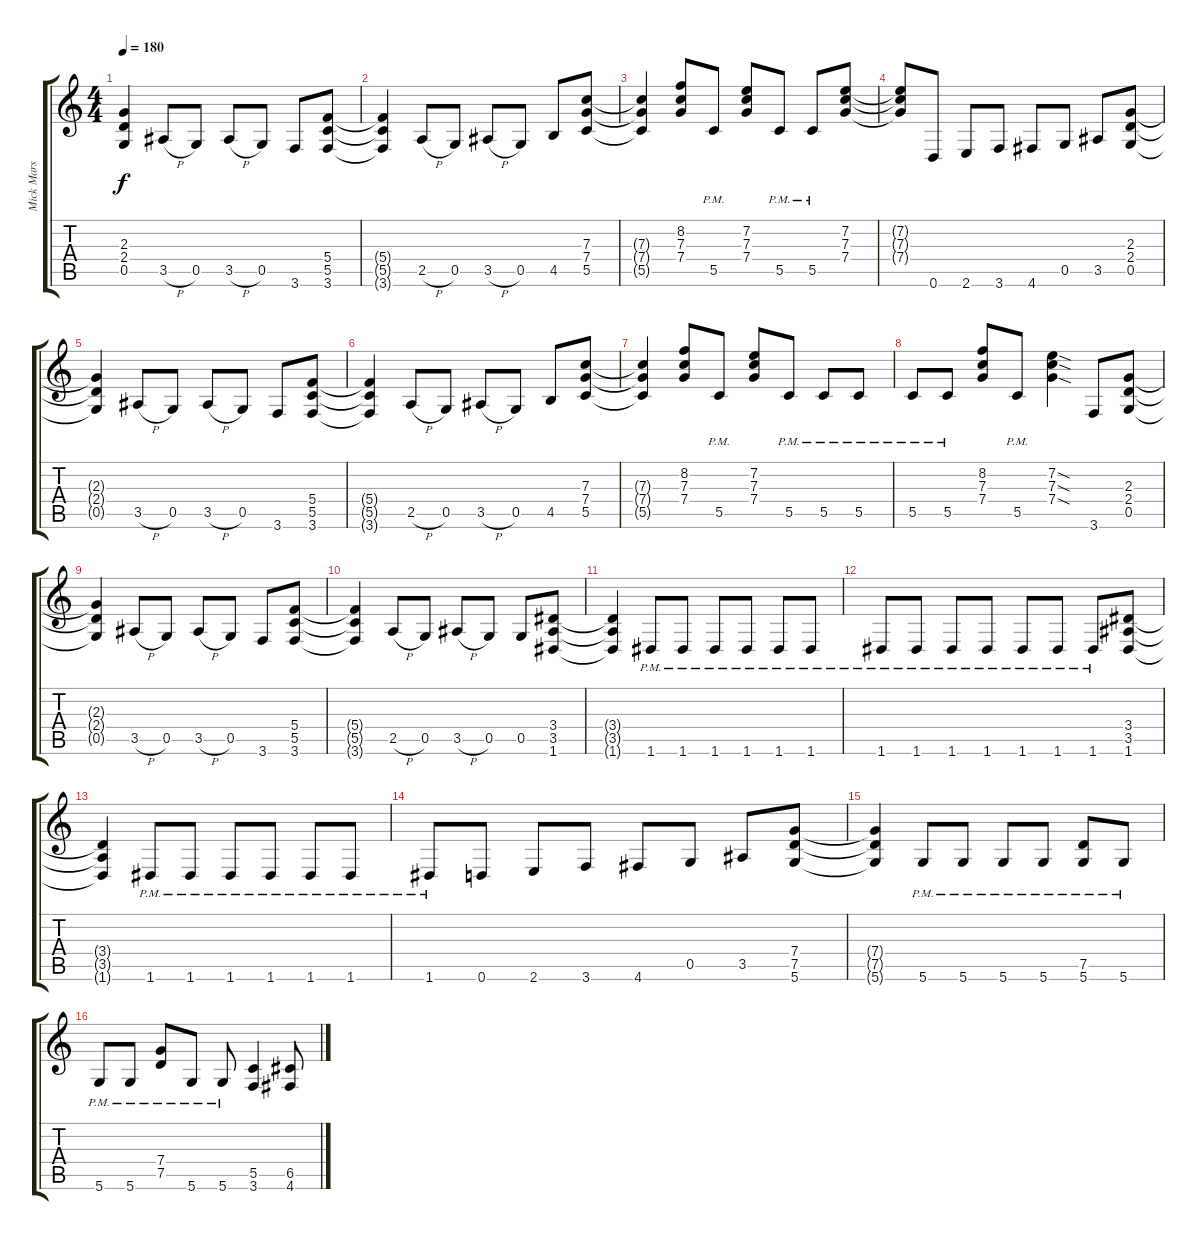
\track ("Mick Mars Rhytm Guitar" "Mick Mars ") {instrument distortionguitar}
\staff {score tabs}
\tuning (D4 A3 F3 C3 G2 D2) {hide}
\ts (4 4)
\tempo 180
\clef g2
\ks c
(2.3{t} 2.4{t} 0.5{t}).4{dy f} 3.5{h}.8 0.5.8 3.5{h}.8 0.5.8 3.6.8 (5.4 5.5 3.6).8 |
(5.4{t} 5.5{t} 3.6{t}).4 2.5{h}.8 0.5.8 3.5{h}.8 0.5.8 4.5.8 (7.3 7.4 5.5).8 |
(7.3{t} 7.4{t} 5.5{t}).4 (8.2 7.3 7.4).8 5.5{pm}.8 (7.2 7.3 7.4).8 5.5{pm}.8 5.5{pm}.8 (7.2 7.3 7.4).8 |
(7.2{t} 7.3{t} 7.4{t}).8 0.6.8 2.6.8 3.6.8 4.6.8 0.5.8 3.5.8 (2.3 2.4 0.5).8 |
(2.3{t} 2.4{t} 0.5{t}).4 3.5{h}.8 0.5.8 3.5{h}.8 0.5.8 3.6.8 (5.4 5.5 3.6).8 |
(5.4{t} 5.5{t} 3.6{t}).4 2.5{h}.8 0.5.8 3.5{h}.8 0.5.8 4.5.8 (7.3 7.4 5.5).8 |
(7.3{t} 7.4{t} 5.5{t}).4 (8.2 7.3 7.4).8 5.5{pm}.8 (7.2 7.3 7.4).8 5.5{pm}.8 5.5{pm}.8 5.5{pm}.8 |
5.5{pm}.8 5.5{pm}.8 (8.2 7.3 7.4).8 5.5{pm}.8 (7.2{sod} 7.3{sod} 7.4{sod}).4 3.6.8 (2.3 2.4 0.5).8 |
(2.3{t} 2.4{t} 0.5{t}).4 3.5{h}.8 0.5.8 3.5{h}.8 0.5.8 3.6.8 (5.4 5.5 3.6).8 |
(5.4{t} 5.5{t} 3.6{t}).4 2.5{h}.8 0.5.8 3.5{h}.8 0.5.8 0.5.8 (3.4 3.5 1.6).8 |
(3.4{t} 3.5{t} 1.6{t}).4 1.6{pm}.8 1.6{pm}.8 1.6{pm}.8 1.6{pm}.8 1.6{pm}.8 1.6{pm}.8 |
1.6{pm}.8 1.6{pm}.8 1.6{pm}.8 1.6{pm}.8 1.6{pm}.8 1.6{pm}.8 1.6{pm}.8 (3.4 3.5 1.6).8 |
(3.4{t} 3.5{t} 1.6{t}).4 1.6{pm}.8 1.6{pm}.8 1.6{pm}.8 1.6{pm}.8 1.6{pm}.8 1.6{pm}.8 |
1.6{pm}.8 0.6.8 2.6.8 3.6.8 4.6.8 0.5.8 3.5.8 (7.4 7.5 5.6).8 |
(7.4{t} 7.5{t} 5.6{t}).4 5.6{pm}.8 5.6{pm}.8 5.6{pm}.8 5.6{pm}.8 (7.5{pm} 5.6{pm}).8 5.6{pm}.8 |
5.6{pm}.8 5.6{pm}.8 (7.4{pm} 7.5{pm}).8 5.6{pm}.8 5.6{pm}.8 (5.5 3.6).4 (6.5 4.6).8
